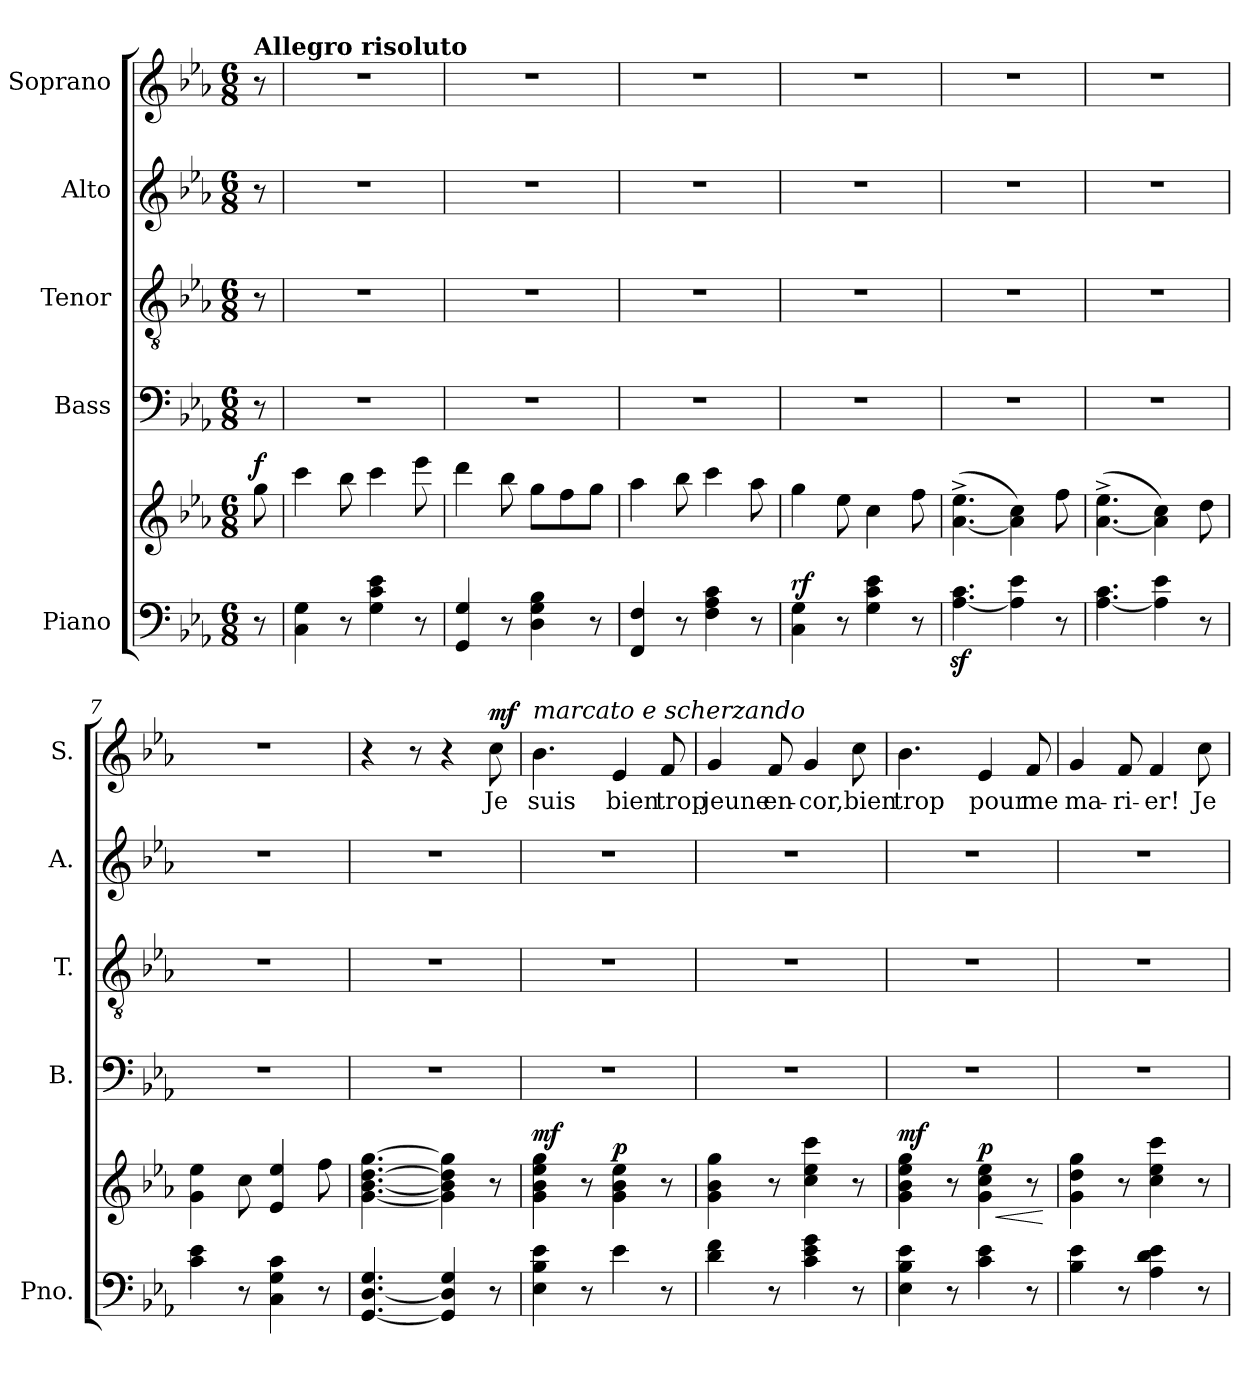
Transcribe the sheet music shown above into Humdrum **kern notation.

**kern	**kern	**dynam	**kern	**kern	**kern	**kern	**text	**dynam
*part5	*part5	*part5	*part4	*part3	*part2	*part1	*part1	*part1
*staff6	*staff5	*staff5/6	*staff4	*staff3	*staff2	*staff1	*staff1	*staff1
*I"Piano	*	*	*I"Bass	*I"Tenor	*I"Alto	*I"Soprano	*	*
*I'Pno.	*	*	*I'B.	*I'T.	*I'A.	*I'S.	*	*
*clefF4	*clefG2	*	*clefF4	*clefGv2	*clefG2	*clefG2	*	*
*k[b-e-a-]	*k[b-e-a-]	*	*k[b-e-a-]	*k[b-e-a-]	*k[b-e-a-]	*k[b-e-a-]	*	*
*M6/8	*M6/8	*	*M6/8	*M6/8	*M6/8	*M6/8	*	*
*MM207	*MM207	*	*MM207	*MM207	*MM207	*MM207	*	*
=	=	=	=	=	=	=	=	=
!	!	!	!	!	!	!LO:TX:a:B:t=Allegro risoluto	!	!
!	!	!LO:DY:a	!	!	!	!	!	!
8r	8gg\	f	8r	8r	8r	8r	.	.
=1	=1	=1	=1	=1	=1	=1	=1	=1
4C\ 4G\	4ccc\	.	2.r	2.r	2.r	2.r	.	.
8r	8bb-\	.	.	.	.	.	.	.
4G\ 4c\ 4e-\	4ccc\	.	.	.	.	.	.	.
8r	8eee-\	.	.	.	.	.	.	.
=2	=2	=2	=2	=2	=2	=2	=2	=2
4GG/ 4G/	4ddd\	.	2.r	2.r	2.r	2.r	.	.
8r	8bb-\	.	.	.	.	.	.	.
4D\ 4G\ 4B-\	8gg\L	.	.	.	.	.	.	.
.	8ff\	.	.	.	.	.	.	.
8r	8gg\J	.	.	.	.	.	.	.
=3	=3	=3	=3	=3	=3	=3	=3	=3
4FF/ 4F/	4aa-\	.	2.r	2.r	2.r	2.r	.	.
8r	8bb-\	.	.	.	.	.	.	.
4F\ 4A-\ 4c\	4ccc\	.	.	.	.	.	.	.
8r	8aa-\	.	.	.	.	.	.	.
=4	=4	=4	=4	=4	=4	=4	=4	=4
!	!	!LO:DY:a=2	!	!	!	!	!	!
4C\ 4G\	4gg\	rf	2.r	2.r	2.r	2.r	.	.
8r	8ee-\	.	.	.	.	.	.	.
4G\ 4c\ 4e-\	4cc\	.	.	.	.	.	.	.
8r	8ff\	.	.	.	.	.	.	.
=5	=5	=5	=5	=5	=5	=5	=5	=5
[4.A-\z> 4.c\z>	(<[4.a-\^ 4.ee-\^	.	2.r	2.r	2.r	2.r	.	.
4A-\] 4e-\	4a-\] 4cc\)	.	.	.	.	.	.	.
8r	8ff\	.	.	.	.	.	.	.
=6	=6	=6	=6	=6	=6	=6	=6	=6
[4.A-\ 4.c\	(<[4.a-\^ 4.ee-\^	.	2.r	2.r	2.r	2.r	.	.
4A-\] 4e-\	4a-\] 4cc\)	.	.	.	.	.	.	.
8r	8dd\	.	.	.	.	.	.	.
=7	=7	=7	=7	=7	=7	=7	=7	=7
4c\ 4e-\	4g\ 4ee-\	.	2.r	2.r	2.r	2.r	.	.
8r	8cc\	.	.	.	.	.	.	.
4C\ 4G\ 4c\	4e-/ 4ee-/	.	.	.	.	.	.	.
8r	8ff\	.	.	.	.	.	.	.
=8	=8	=8	=8	=8	=8	=8	=8	=8
[4.GG/ [4.D/ 4.G/	[4.g\ [4.b-\ [4.dd\ [4.gg\	.	2.r	2.r	2.r	4r	.	.
.	.	.	.	.	.	8r	.	.
4GG/] 4D/] 4G/	4g\] 4b-\] 4dd\] 4gg\]	.	.	.	.	4r	.	.
!	!	!	!	!	!	!	!LO:LY:b	!LO:DY:a
8r	8r	.	.	.	.	8cc\	Je	mf
=9	=9	=9	=9	=9	=9	=9	=9	=9
!	!	!	!	!	!	!LO:TX:a:i:t=marcato e scherzando	!	!
!	!	!LO:DY:a	!	!	!	!	!LO:LY:b	!
4E-\ 4B-\ 4e-\	4g\ 4b-\ 4ee-\ 4gg\	mf	2.r	2.r	2.r	4.b-\	suis	.
8r	8r	.	.	.	.	.	.	.
!	!	!LO:DY:a	!	!	!	!	!LO:LY:b	!
4e-\	4g\ 4b-\ 4ee-\	p	.	.	.	4e-/	bien	.
!	!	!	!	!	!	!	!LO:LY:b	!
8r	8r	.	.	.	.	8f/	trop	.
!!LO:LB:g=z
=10	=10	=10	=10	=10	=10	=10	=10	=10
!	!	!	!	!	!	!	!LO:LY:b	!
4d\ 4f\	4g\ 4b-\ 4gg\	.	2.r	2.r	2.r	4g/	jeune	.
!	!	!	!	!	!	!	!LO:LY:b	!
8r	8r	.	.	.	.	8f/	en-	.
!	!	!	!	!	!	!	!LO:LY:b	!
4c\ 4e-\ 4g\	4cc\ 4ee-\ 4ccc\	.	.	.	.	4g/	-cor,	.
!	!	!	!	!	!	!	!LO:LY:b	!
8r	8r	.	.	.	.	8cc\	bien	.
=11	=11	=11	=11	=11	=11	=11	=11	=11
!	!	!LO:DY:a	!	!	!	!	!LO:LY:b	!
4E-\ 4B-\ 4e-\	4g\ 4b-\ 4ee-\ 4gg\	mf	2.r	2.r	2.r	4.b-\	trop	.
8r	8r	.	.	.	.	.	.	.
!	!	!LO:HP:b	!	!	!	!	!LO:LY:b	!
!	!	!LO:DY:n=1:a	!	!	!	!	!	!
4c\ 4e-\	4g\ 4cc\ 4ee-\	< p	.	.	.	4e-/	pour	.
!	!	!	!	!	!	!	!LO:LY:b	!
8r	8r	.	.	.	.	8f/	me	.
.	.	[	.	.	.	.	.	.
=12	=12	=12	=12	=12	=12	=12	=12	=12
!	!	!	!	!	!	!	!LO:LY:b	!
4B-\ 4e-\	4g\ 4dd\ 4gg\	.	2.r	2.r	2.r	4g/	ma-	.
!	!	!	!	!	!	!	!LO:LY:b	!
8r	8r	.	.	.	.	8f/	-ri-	.
!	!	!	!	!	!	!	!LO:LY:b	!
4A-\ 4d\ 4e-\	4cc\ 4ee-\ 4ccc\	.	.	.	.	4f/	-er!	.
!	!	!	!	!	!	!	!LO:LY:b	!
8r	8r	.	.	.	.	8cc\	Je	.
=	=	=	=	=	=	=	=	=
*-	*-	*-	*-	*-	*-	*-	*-	*-
